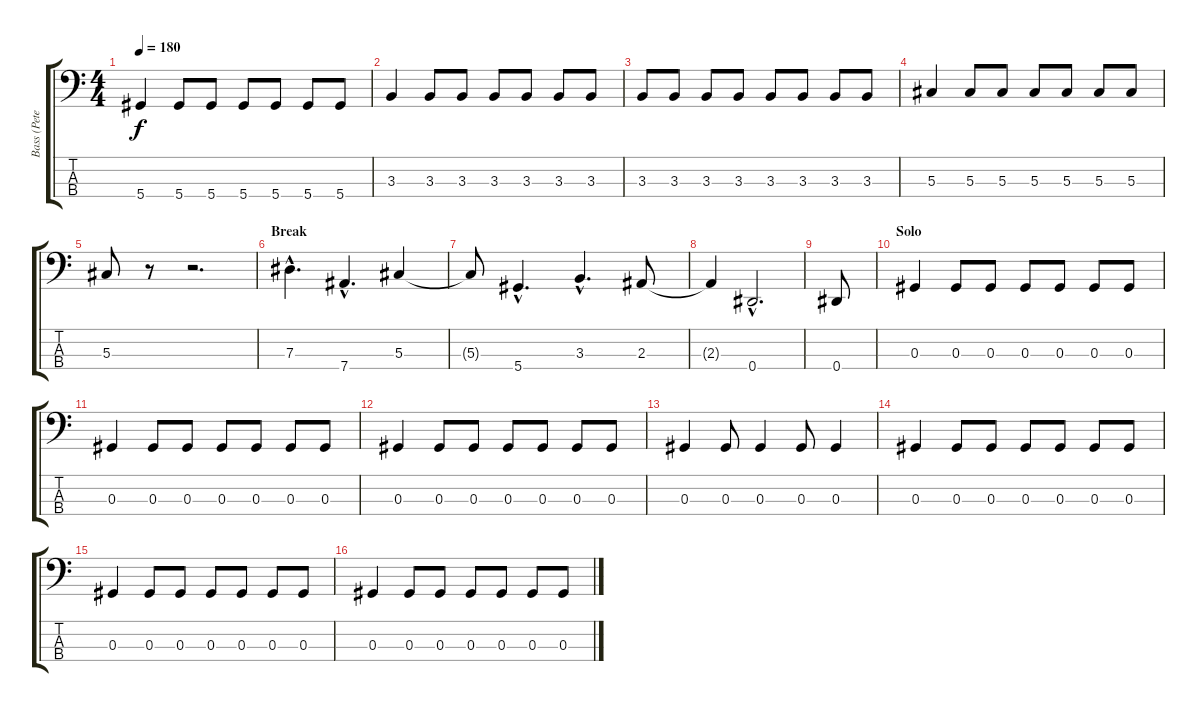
\track ("Bass (Peter London)" "Bass (Pete") {instrument electricbasspick}
\staff {score tabs}
\tuning (Gb2 Db2 Ab1 Eb1) {hide}
\ts (4 4)
\tempo 180
\clef f4
\ks c
5.4.4{dy f} 5.4.8 5.4.8 5.4.8 5.4.8 5.4.8 5.4.8 |
3.3.4 3.3.8 3.3.8 3.3.8 3.3.8 3.3.8 3.3.8 |
3.3.8 3.3.8 3.3.8 3.3.8 3.3.8 3.3.8 3.3.8 3.3.8 |
5.3.4 5.3.8 5.3.8 5.3.8 5.3.8 5.3.8 5.3.8 |
5.3.8 r.8 r.2{d} |
\section ("" "Break")
7.3{hac}.4{d} 7.4{hac}.4{d} 5.3.4 |
5.3{t}.8 5.4{hac}.4{d} 3.3{hac}.4{d} 2.3.8 |
2.3{t}.4 0.4{hac}.2{d} |
0.4.8 |
\section ("" "Solo")
0.3.4 0.3.8 0.3.8 0.3.8 0.3.8 0.3.8 0.3.8 |
0.3.4 0.3.8 0.3.8 0.3.8 0.3.8 0.3.8 0.3.8 |
0.3.4 0.3.8 0.3.8 0.3.8 0.3.8 0.3.8 0.3.8 |
0.3.4 0.3.8 0.3.4 0.3.8 0.3.4 |
0.3.4 0.3.8 0.3.8 0.3.8 0.3.8 0.3.8 0.3.8 |
0.3.4 0.3.8 0.3.8 0.3.8 0.3.8 0.3.8 0.3.8 |
0.3.4 0.3.8 0.3.8 0.3.8 0.3.8 0.3.8 0.3.8
